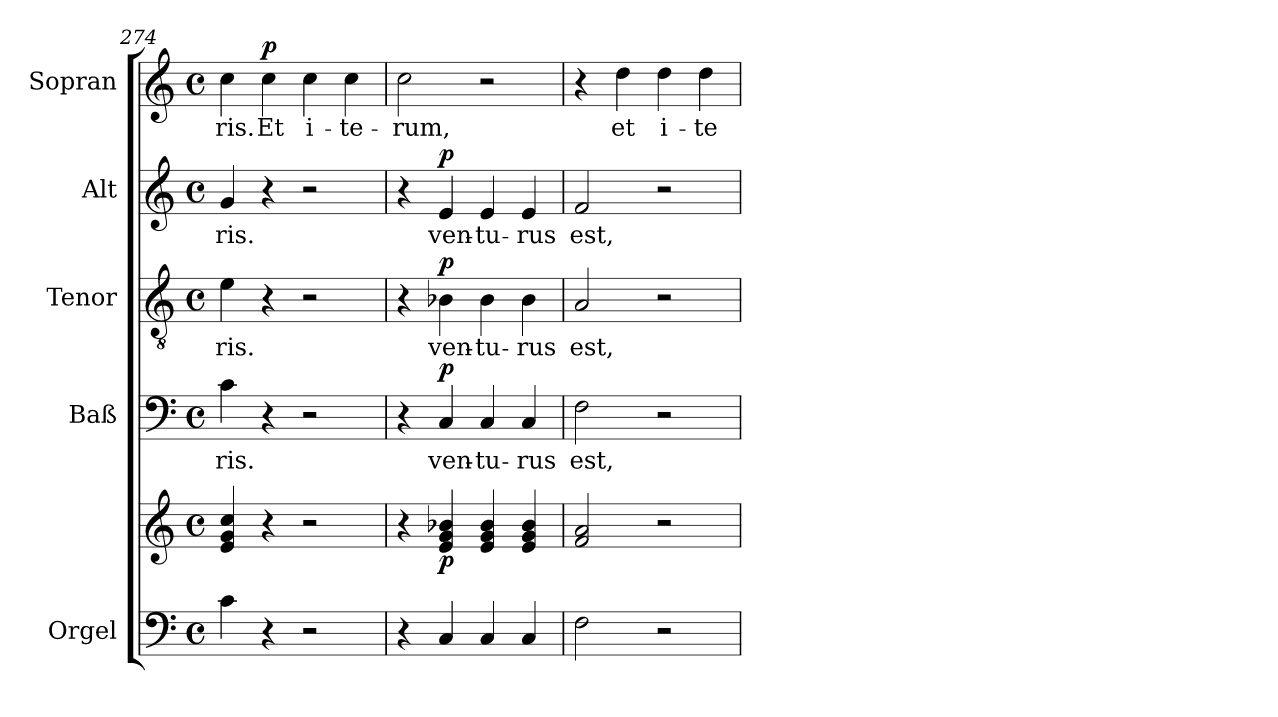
**kern	**kern	**dynam	**kern	**text	**dynam	**kern	**text	**dynam	**kern	**text	**dynam	**kern	**text	**dynam
*part5	*part5	*part5	*part4	*part4	*part4	*part3	*part3	*part3	*part2	*part2	*part2	*part1	*part1	*part1
*staff6	*staff5	*staff5/6	*staff4	*staff4	*staff4	*staff3	*staff3	*staff3	*staff2	*staff2	*staff2	*staff1	*staff1	*staff1
*I"Orgel	*	*	*I"Baß	*	*	*I"Tenor	*	*	*I"Alt	*	*	*I"Sopran	*	*
!!LO:LB:g=z
*clefF4	*clefG2	*	*clefF4	*	*	*clefGv2	*	*	*clefG2	*	*	*clefG2	*	*
*k[]	*k[]	*	*k[]	*	*	*k[]	*	*	*k[]	*	*	*k[]	*	*
*C:	*C:	*	*C:	*	*	*C:	*	*	*C:	*	*	*C:	*	*
*M4/4	*M4/4	*	*M4/4	*	*	*M4/4	*	*	*M4/4	*	*	*M4/4	*	*
*met(c)	*met(c)	*	*met(c)	*	*	*met(c)	*	*	*met(c)	*	*	*met(c)	*	*
=274	=274	=274	=274	=274	=274	=274	=274	=274	=274	=274	=274	=274	=274	=274
!	!	!	!	!LO:LY:b	!	!	!LO:LY:b	!	!	!LO:LY:b	!	!	!LO:LY:b	!
4c\	4e/ 4g/ 4cc/	.	4c\	-ris.	.	4e\	-ris.	.	4g/	-ris.	.	4cc\	-ris.	.
!	!	!	!	!	!	!	!	!	!	!	!	!	!LO:LY:b	!LO:DY:a
4r	4r	.	4r	.	.	4r	.	.	4r	.	.	4cc\	Et	p
!	!	!	!	!	!	!	!	!	!	!	!	!	!LO:LY:b	!
2r	2r	.	2r	.	.	2r	.	.	2r	.	.	4cc\	i-	.
!	!	!	!	!	!	!	!	!	!	!	!	!	!LO:LY:b	!
.	.	.	.	.	.	.	.	.	.	.	.	4cc\	-te-	.
=275	=275	=275	=275	=275	=275	=275	=275	=275	=275	=275	=275	=275	=275	=275
!	!	!	!	!	!	!	!	!	!	!	!	!	!LO:LY:b	!
4r	4r	.	4r	.	.	4r	.	.	4r	.	.	2cc\	-rum,	.
!	!	!LO:DY:b	!	!LO:LY:b	!LO:DY:a	!	!LO:LY:b	!LO:DY:a	!	!LO:LY:b	!LO:DY:a	!	!	!
4C/	4e/ 4g/ 4b-X/	p	4C/	ven-	p	4B-X\	ven-	p	4e/	ven-	p	.	.	.
!	!	!	!	!LO:LY:b	!	!	!LO:LY:b	!	!	!LO:LY:b	!	!	!	!
4C/	4e/ 4g/ 4b-/	.	4C/	-tu-	.	4B-\	-tu-	.	4e/	-tu-	.	2r	.	.
!	!	!	!	!LO:LY:b	!	!	!LO:LY:b	!	!	!LO:LY:b	!	!	!	!
4C/	4e/ 4g/ 4b-/	.	4C/	-rus	.	4B-\	-rus	.	4e/	-rus	.	.	.	.
=276	=276	=276	=276	=276	=276	=276	=276	=276	=276	=276	=276	=276	=276	=276
!	!	!	!	!LO:LY:b	!	!	!LO:LY:b	!	!	!LO:LY:b	!	!	!	!
2F\	2f/ 2a/	.	2F\	est,	.	2A/	est,	.	2f/	est,	.	4r	.	.
!	!	!	!	!	!	!	!	!	!	!	!	!	!LO:LY:b	!
.	.	.	.	.	.	.	.	.	.	.	.	4dd\	et	.
!	!	!	!	!	!	!	!	!	!	!	!	!	!LO:LY:b	!
2r	2r	.	2r	.	.	2r	.	.	2r	.	.	4dd\	i-	.
!	!	!	!	!	!	!	!	!	!	!	!	!	!LO:LY:b	!
.	.	.	.	.	.	.	.	.	.	.	.	4dd\	-te-	.
=	=	=	=	=	=	=	=	=	=	=	=	=	=	=
*-	*-	*-	*-	*-	*-	*-	*-	*-	*-	*-	*-	*-	*-	*-
